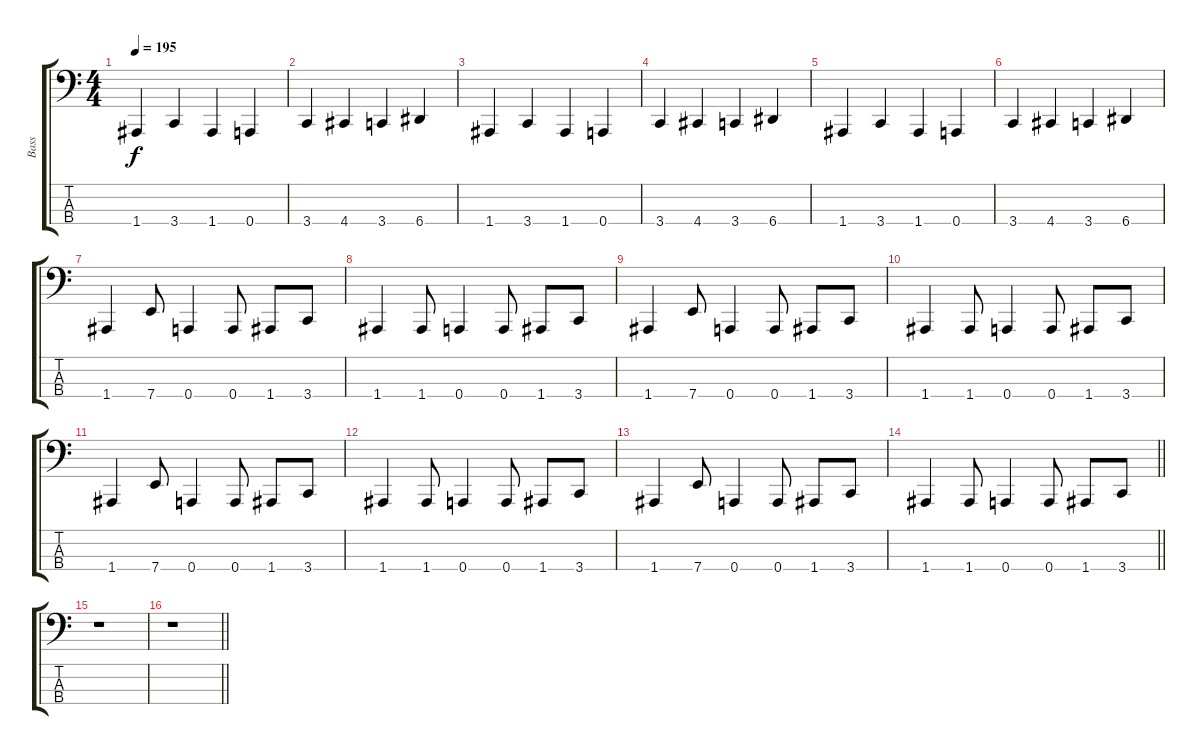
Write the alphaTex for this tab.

\track ("Bass" "Bass") {instrument electricbassfinger}
\staff {score tabs}
\tuning (D2 A1 E1 A0) {hide}
\ts (4 4)
\tempo 195
\clef f4
\ks c
1.4.4{dy f} 3.4.4 1.4.4 0.4.4 |
3.4.4 4.4.4 3.4.4 6.4.4 |
1.4.4 3.4.4 1.4.4 0.4.4 |
3.4.4 4.4.4 3.4.4 6.4.4 |
1.4.4 3.4.4 1.4.4 0.4.4 |
3.4.4 4.4.4 3.4.4 6.4.4 |
1.4.4 7.4.8 0.4.4 0.4.8 1.4.8 3.4.8 |
1.4.4 1.4.8 0.4.4 0.4.8 1.4.8 3.4.8 |
1.4.4 7.4.8 0.4.4 0.4.8 1.4.8 3.4.8 |
1.4.4 1.4.8 0.4.4 0.4.8 1.4.8 3.4.8 |
1.4.4 7.4.8 0.4.4 0.4.8 1.4.8 3.4.8 |
1.4.4 1.4.8 0.4.4 0.4.8 1.4.8 3.4.8 |
1.4.4 7.4.8 0.4.4 0.4.8 1.4.8 3.4.8 |
\barLineRight lightlight
1.4.4 1.4.8 0.4.4 0.4.8 1.4.8 3.4.8 |
r.1 |
\barLineRight lightlight
r.1
